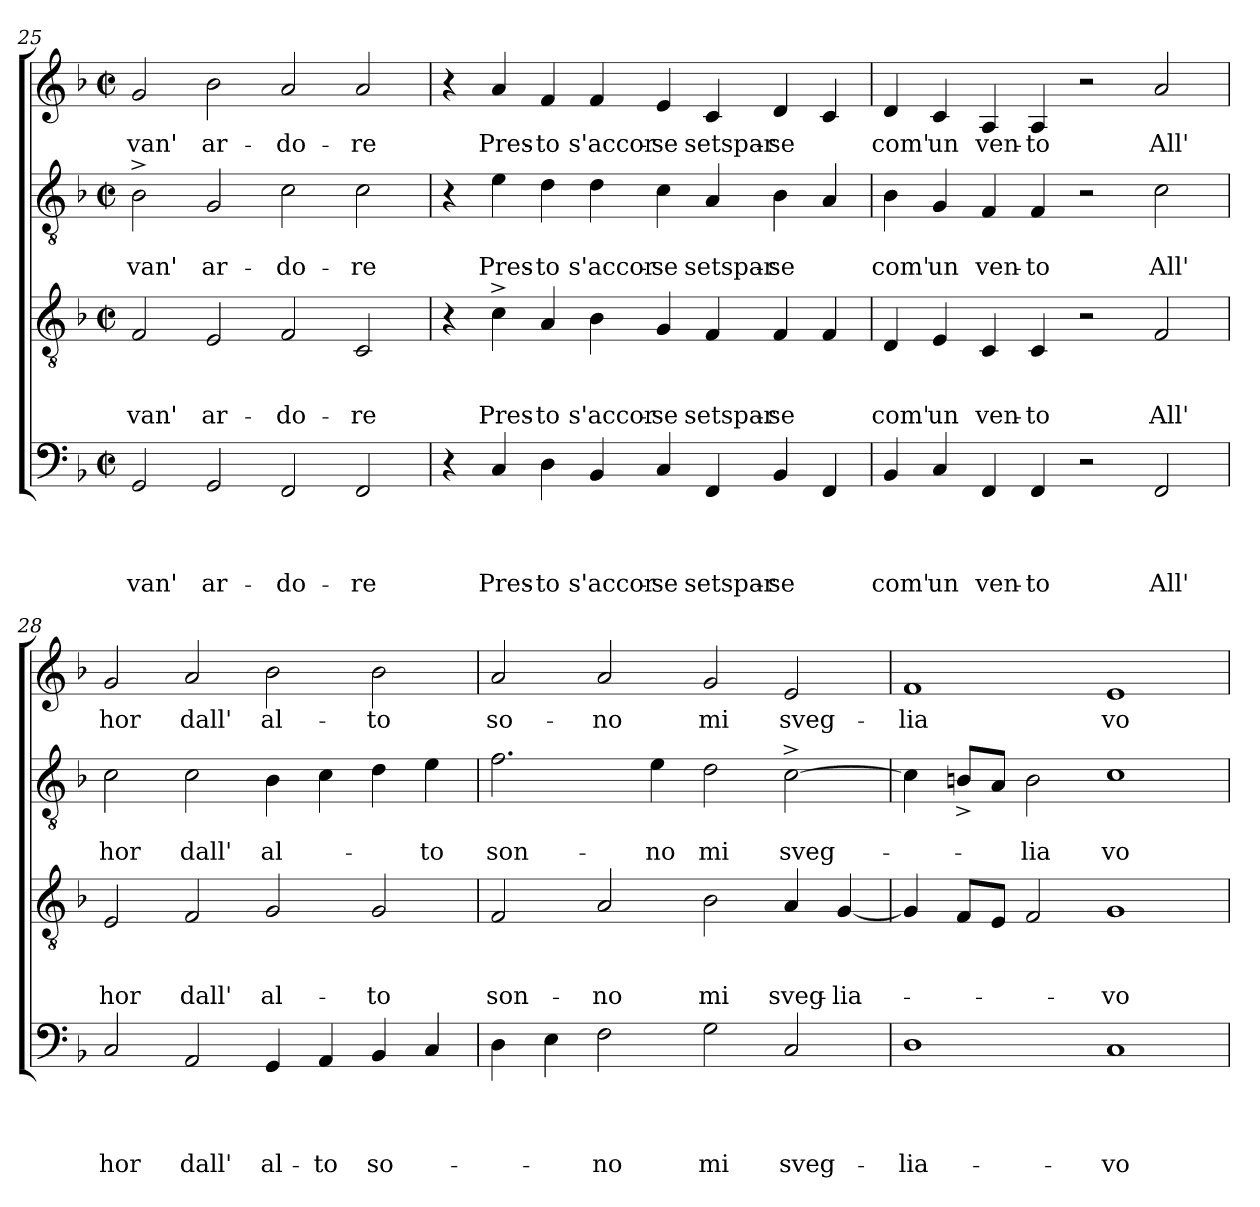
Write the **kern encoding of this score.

**kern	**text	**text	**text	**text	**kern	**text	**text	**text	**kern	**text	**text	**kern	**text
*part4	*part4	*part4	*part4	*part4	*part3	*part3	*part3	*part3	*part2	*part2	*part2	*part1	*part1
*staff4	*staff4	*staff4	*staff4	*staff4	*staff3	*staff3	*staff3	*staff3	*staff2	*staff2	*staff2	*staff1	*staff1
!!LO:LB:g=z
*clefF4	*	*	*	*	*clefGv2	*	*	*	*clefGv2	*	*	*clefG2	*
*k[b-]	*	*	*	*	*k[b-]	*	*	*	*k[b-]	*	*	*k[b-]	*
*F:	*	*	*	*	*F:	*	*	*	*F:	*	*	*F:	*
*M2/2	*	*	*	*	*M2/2	*	*	*	*M2/2	*	*	*M2/2	*
*met(c|)	*	*	*	*	*met(c|)	*	*	*	*met(c|)	*	*	*met(c|)	*
=25	=25	=25	=25	=25	=25	=25	=25	=25	=25	=25	=25	=25	=25
!	!	!	!	!LO:LY:b	!	!	!	!LO:LY:b	!	!	!LO:LY:b	!	!LO:LY:b
2GG/	.	.	.	van'	2F/	.	.	van'	2B-^>\	.	van'	2g/	van'
!	!	!	!	!LO:LY:b	!	!	!	!LO:LY:b	!	!	!LO:LY:b	!	!LO:LY:b
2GG/	.	.	.	ar-	2E/	.	.	ar-	2G/	.	ar-	2b-\	ar-
!	!	!	!	!LO:LY:b	!	!	!	!LO:LY:b	!	!	!LO:LY:b	!	!LO:LY:b
2FF/	.	.	.	-do-	2F/	.	.	-do-	2c\	.	-do-	2a/	-do-
!	!	!	!	!LO:LY:b	!	!	!	!LO:LY:b	!	!	!LO:LY:b	!	!LO:LY:b
2FF/	.	.	.	-re	2C/	.	.	-re	2c\	.	-re	2a/	-re
=26	=26	=26	=26	=26	=26	=26	=26	=26	=26	=26	=26	=26	=26
4r	.	.	.	.	4r	.	.	.	4r	.	.	4r	.
!	!	!	!	!LO:LY:b	!	!	!	!LO:LY:b	!	!	!LO:LY:b	!	!LO:LY:b
4C/	.	.	.	Pres-	4c^>\	.	.	Pres-	4e\	.	Pres-	4a/	Pres-
!	!	!	!	!LO:LY:b:rj	!	!	!	!LO:LY:b:rj	!	!	!LO:LY:b:rj	!	!LO:LY:b:rj
4D\	.	.	.	-to	4A/	.	.	-to	4d\	.	-to	4f/	-to
!	!	!	!	!LO:LY:b	!	!	!	!LO:LY:b	!	!	!LO:LY:b	!	!LO:LY:b
4BB-/	.	.	.	s'accor-	4B-\	.	.	s'accor-	4d\	.	s'accor-	4f/	s'accor-
!	!	!	!	!LO:LY:b	!	!	!	!LO:LY:b	!	!	!LO:LY:b	!	!LO:LY:b
4C/	.	.	.	-se	4G/	.	.	-se	4c\	.	-se	4e/	-se
!	!	!	!	!LO:LY:b	!	!	!	!LO:LY:b	!	!	!LO:LY:b	!	!LO:LY:b
4FF/	.	.	.	setspar-	4F/	.	.	setspar-	4A/	.	setspar-	4c/	setspar-
!	!	!	!	!LO:LY:b:rj	!	!	!	!LO:LY:b:rj	!	!	!LO:LY:b:rj	!	!LO:LY:b:rj
4BB-/	.	.	.	-se	4F/	.	.	-se	4B-\	.	-se	4d/	-se
4FF/	.	.	.	.	4F/	.	.	.	4A/	.	.	4c/	.
=27	=27	=27	=27	=27	=27	=27	=27	=27	=27	=27	=27	=27	=27
!	!	!	!	!LO:LY:b	!	!	!	!LO:LY:b	!	!	!LO:LY:b	!	!LO:LY:b
4BB-/	.	.	.	com'	4D/	.	.	com'	4B-\	.	com'	4d/	com'
!	!	!	!	!LO:LY:b	!	!	!	!LO:LY:b	!	!	!LO:LY:b	!	!LO:LY:b
4C/	.	.	.	un	4E/	.	.	un	4G/	.	un	4c/	un
!	!	!	!	!LO:LY:b	!	!	!	!LO:LY:b	!	!	!LO:LY:b	!	!LO:LY:b
4FF/	.	.	.	ven-	4C/	.	.	ven-	4F/	.	ven-	4A/	ven-
!	!	!	!	!LO:LY:b:rj	!	!	!	!LO:LY:b:rj	!	!	!LO:LY:b:rj	!	!LO:LY:b:rj
4FF/	.	.	.	-to	4C/	.	.	-to	4F/	.	-to	4A/	-to
2r	.	.	.	.	2r	.	.	.	2r	.	.	2r	.
!	!	!	!	!LO:LY:b	!	!	!	!LO:LY:b	!	!	!LO:LY:b	!	!LO:LY:b
2FF/	.	.	.	All'	2F/	.	.	All'	2c\	.	All'	2a/	All'
=28	=28	=28	=28	=28	=28	=28	=28	=28	=28	=28	=28	=28	=28
!	!	!	!	!LO:LY:b	!	!	!	!LO:LY:b	!	!	!LO:LY:b	!	!LO:LY:b
2C/	.	.	.	hor	2E/	.	.	hor	2c\	.	hor	2g/	hor
!	!	!	!	!LO:LY:b	!	!	!	!LO:LY:b	!	!	!LO:LY:b	!	!LO:LY:b
2AA/	.	.	.	dall'	2F/	.	.	dall'	2c\	.	dall'	2a/	dall'
!	!	!	!	!LO:LY:b	!	!	!	!LO:LY:b	!	!	!LO:LY:b	!	!LO:LY:b
4GG/	.	.	.	al-	2G/	.	.	al-	4B-\	.	al-	2b-\	al-
!	!	!	!	!LO:LY:b:rj	!	!	!	!	!	!	!	!	!
4AA/	.	.	.	-to	.	.	.	.	4c\	.	.	.	.
!	!	!	!	!LO:LY:b	!	!	!	!LO:LY:b	!	!	!	!	!LO:LY:b
4BB-/	.	.	.	so-	2G/	.	.	-to	4d\	.	.	2b-\	-to
!	!	!	!	!	!	!	!	!	!	!	!LO:LY:b	!	!
4C/	.	.	.	.	.	.	.	.	4e\	.	-to	.	.
!!LO:PB:g=z
=29	=29	=29	=29	=29	=29	=29	=29	=29	=29	=29	=29	=29	=29
!	!	!	!	!	!	!	!	!LO:LY:b	!	!	!LO:LY:b	!	!LO:LY:b
4D\	.	.	.	.	2F/	.	.	son-	2.f\	.	son-	2a/	so-
4E\	.	.	.	.	.	.	.	.	.	.	.	.	.
!	!	!	!	!LO:LY:b	!	!	!	!LO:LY:b	!	!	!	!	!LO:LY:b
2F\	.	.	.	-no	2A/	.	.	-no	.	.	.	2a/	-no
!	!	!	!	!	!	!	!	!	!	!	!LO:LY:b	!	!
.	.	.	.	.	.	.	.	.	4e\	.	-no	.	.
!	!	!	!	!LO:LY:b	!	!	!	!LO:LY:b	!	!	!LO:LY:b	!	!LO:LY:b
2G\	.	.	.	mi	2B-\	.	.	mi	2d\	.	mi	2g/	mi
!	!	!	!	!LO:LY:b	!	!	!	!LO:LY:b	!	!	!LO:LY:b	!	!LO:LY:b
2C/	.	.	.	sveg-	4A/	.	.	sveg-	[>2c^>\	.	sveg-	2e/	sveg-
!	!	!	!	!	!	!	!	!LO:LY:b:rj	!	!	!	!	!
.	.	.	.	.	[<4G/	.	.	-lia-	.	.	.	.	.
=30	=30	=30	=30	=30	=30	=30	=30	=30	=30	=30	=30	=30	=30
!	!	!	!	!LO:LY:b	!	!	!	!	!	!	!	!	!LO:LY:b
1D	.	.	.	-lia-	4G/]	.	.	.	4c\]	.	.	1f	-lia
.	.	.	.	.	8F/L	.	.	.	8Bni^</L	.	.	.	.
.	.	.	.	.	8E/J	.	.	.	8A/J	.	.	.	.
!	!	!	!	!	!	!	!	!	!	!	!LO:LY:b	!	!
.	.	.	.	.	2F/	.	.	.	2B\	.	-lia	.	.
!	!	!	!	!LO:LY:b	!	!	!	!LO:LY:b	!	!	!LO:LY:b	!	!LO:LY:b
1C	.	.	.	-vo	1G	.	.	-vo	1c	.	vo	1e	vo
=	=	=	=	=	=	=	=	=	=	=	=	=	=
*-	*-	*-	*-	*-	*-	*-	*-	*-	*-	*-	*-	*-	*-
